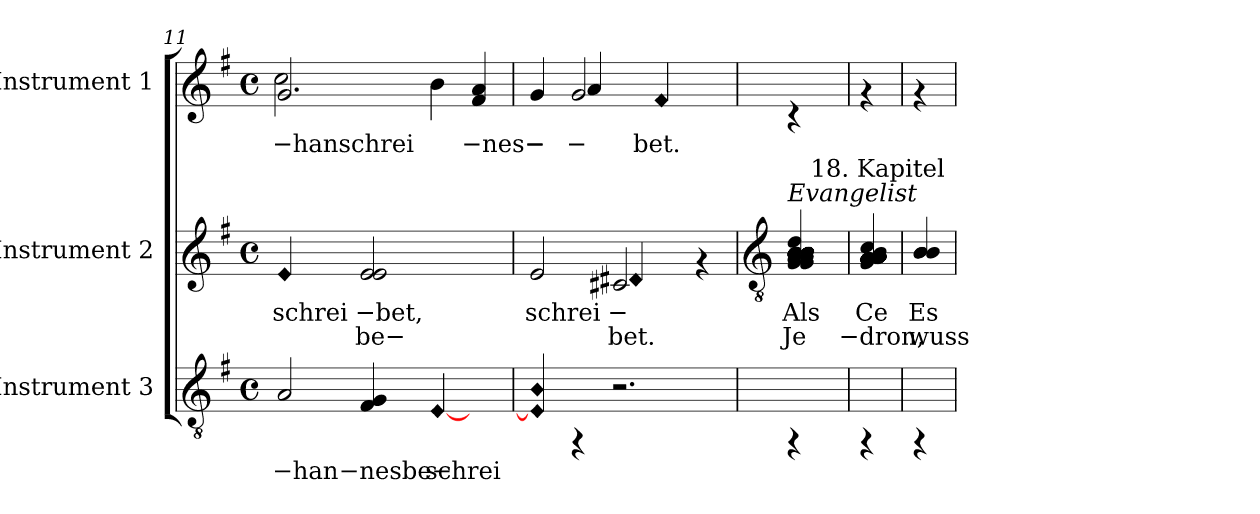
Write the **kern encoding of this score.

**kern	**text	**kern	**text	**text	**kern	**text
*part3	*part3	*part2	*part2	*part2	*part1	*part1
*staff3	*staff3	*staff2	*staff2	*staff2	*staff1	*staff1
*I"Instrument 3	*	*I"Instrument 2	*	*	*I"Instrument 1	*
*clefGv2	*	*clefG2	*	*	*clefG2	*
*k[f#]	*	*k[f#]	*	*	*k[f#]	*
*G:	*	*G:	*	*	*G:	*
*M4/4	*	*M4/4	*	*	*M4/4	*
*met(c)	*	*met(c)	*	*	*met(c)	*
=11	=11	=11	=11	=11	=11	=11
!	!LO:LY:b:cj	!LO:N:head=diamond	!LO:LY:b:rj	!LO:LY:b:rj	!	!LO:LY:b:cj
*	*	*	*	*	*^	*
2A/	−han	4e/	schrei	.	2.g/	2cc\	−hanschrei
.	.	4ryy	.	.	.	.	.
!	!LO:LY:b:cj	!	!LO:LY:b:rj	!LO:LY:b:rj	!	!	!
4G/ 4F#/	−nesbe−	2e/ 2e/	−bet,	be−	.	2.ryy	.
!LO:N:head=diamond	!LO:LY:b:cj	!	!	!	!	!	!LO:LY:b:cj
[<4E/	schrei	.	.	.	4b\	.	.
!	!	!	!	!	!	!	!LO:LY:b:cj
4ryy	.	4ryy	.	.	4a/ 4f#/	.	−nes−
=12	=12	=12	=12	=12	=12	=12	=12
!LO:N:n=1:head=diamond	!	!	!	!	!	!	!
!LO:N:n=2:head=diamond	!	!	!LO:LY:b:rj	!LO:LY:b:rj	!	!	!LO:LY:b:cj
*	*	*^	*	*	*	*	*
4E/] 4B/	.	2e/	2ryy	schrei	.	4g/	4ryy	−
!	!	!	!	!	!	!	!	!LO:LY:b:cj
4rEE	.	.	.	.	.	2g/	4a/	−
!	!	!	!LO:N:head=diamond	!LO:LY:b:rj	!LO:LY:b:rj	!	!	!
2.r	.	2c#X/	4d#X/	−	bet.	.	4ryy	.
!	!	!	!	!	!	!LO:N:head=diamond	!	!LO:LY:b:cj
.	.	.	2ryy	.	.	4f#/	2ryy	bet.
.	.	4rf	.	.	.	4ryy	.	.
*	*	*	*	*	*	*v	*v	*
!!LO:LB:g=z
=13	=13	=13	=13	=13	=13	=13	=13
*	*	*clefGv2	*	*	*	*	*
!	!	!LO:TX:a:i:t=Evangelist	!	!	!	!	!
!	!	!	!	!LO:LY:b:rj	!LO:LY:b:rj	!	!
4rFF	.	4d/ 4B/ 4B/ 4B/ 4B/ 4B/ 4B/ 4B/ 4B/ 4B/ 4B/ 4B/ 4B/ 4B/ 4B/ 4B/ 4B/ 4A/ 4A/ 4A/ 4G/ 4G/	16.ryy	Als	Je	4rc	.
!	!	!	!LO:TX:a:t=18. Kapitel	!	!	!	!
.	.	.	8ryy	.	.	.	.
.	.	.	32ryy	.	.	.	.
!!LO:LB:g=z
=14	=14	=14	=14	=14	=14	=14	=14
!	!	!	!	!LO:LY:b:rj	!LO:LY:b:rj	!	!
*	*	*v	*v	*	*	*	*
4rFF	.	4c/ 4A/ 4A/ 4A/ 4A/ 4A/ 4A/ 4A/ 4A/ 4A/ 4A/ 4A/ 4A/ 4A/ 4A/ 4G/ 4B/	Ce	−dron,	4rf	.
=15	=15	=15	=15	=15	=15	=15
!	!	!	!LO:LY:b:rj	!LO:LY:b:rj	!	!
4rFF	.	4B/ 4B/ 4B/	Es	wuss	4rf	.
=	=	=	=	=	=	=
*-	*-	*-	*-	*-	*-	*-
